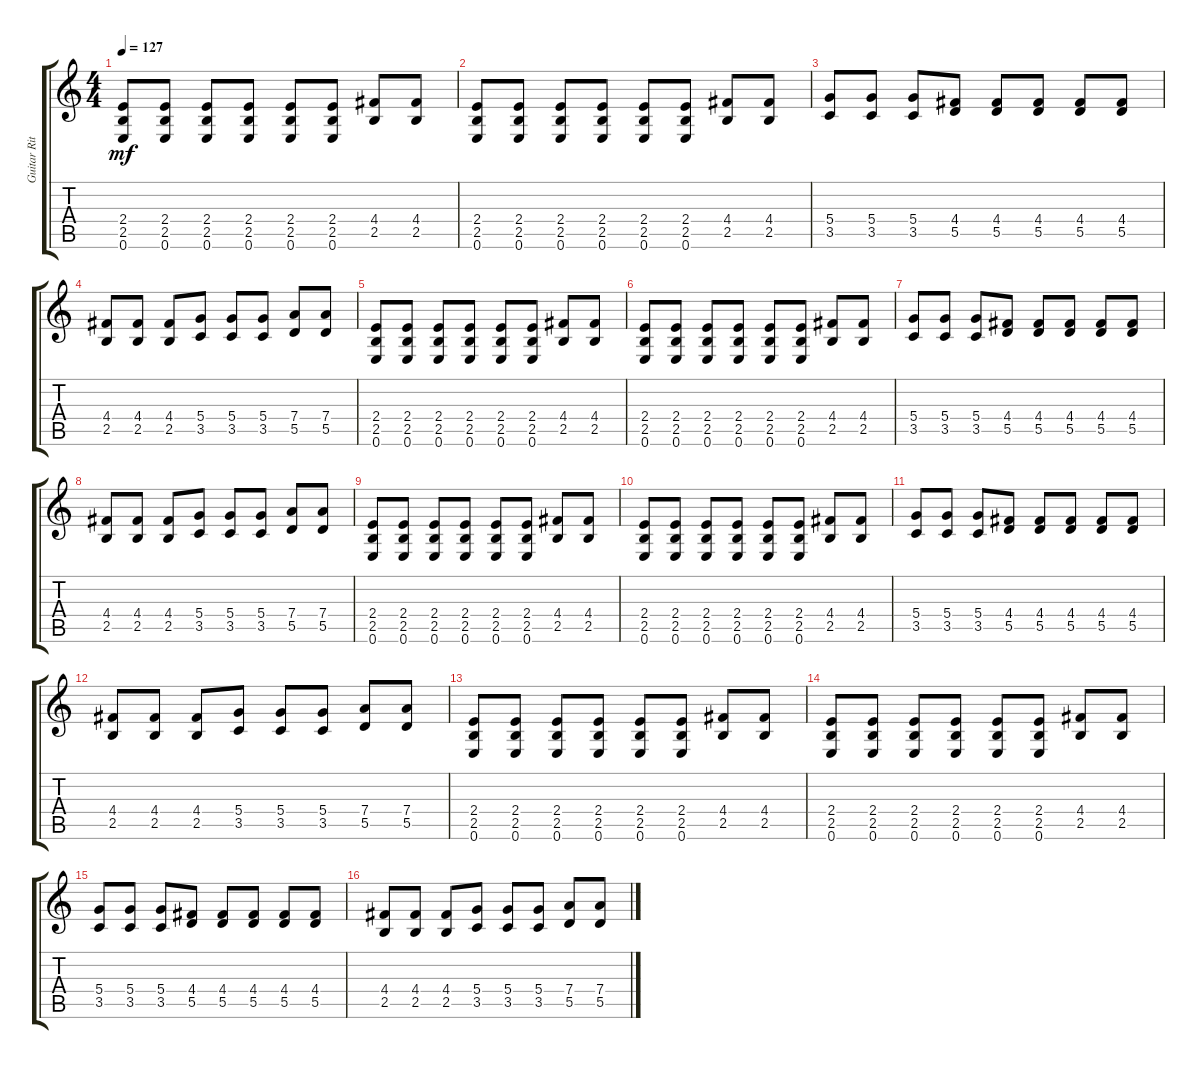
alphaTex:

\track ("Guitar Rithym" "Guitar Rit") {instrument distortionguitar}
\staff {score tabs}
\tuning (E4 B3 G3 D3 A2 E2) {hide}
\ts (4 4)
\tempo 127
\clef g2
\ks c
(2.4 2.5 0.6).8{dy mf} (2.4 2.5 0.6).8 (2.4 2.5 0.6).8 (2.4 2.5 0.6).8 (2.4 2.5 0.6).8 (2.4 2.5 0.6).8 (4.4 2.5).8 (4.4 2.5).8 |
(2.4 2.5 0.6).8 (2.4 2.5 0.6).8 (2.4 2.5 0.6).8 (2.4 2.5 0.6).8 (2.4 2.5 0.6).8 (2.4 2.5 0.6).8 (4.4 2.5).8 (4.4 2.5).8 |
(5.4 3.5).8 (5.4 3.5).8 (5.4 3.5).8 (4.4 5.5).8 (4.4 5.5).8 (4.4 5.5).8 (4.4 5.5).8 (4.4 5.5).8 |
(4.4 2.5).8 (4.4 2.5).8 (4.4 2.5).8 (5.4 3.5).8 (5.4 3.5).8 (5.4 3.5).8 (7.4 5.5).8 (7.4 5.5).8 |
(2.4 2.5 0.6).8 (2.4 2.5 0.6).8 (2.4 2.5 0.6).8 (2.4 2.5 0.6).8 (2.4 2.5 0.6).8 (2.4 2.5 0.6).8 (4.4 2.5).8 (4.4 2.5).8 |
(2.4 2.5 0.6).8 (2.4 2.5 0.6).8 (2.4 2.5 0.6).8 (2.4 2.5 0.6).8 (2.4 2.5 0.6).8 (2.4 2.5 0.6).8 (4.4 2.5).8 (4.4 2.5).8 |
(5.4 3.5).8 (5.4 3.5).8 (5.4 3.5).8 (4.4 5.5).8 (4.4 5.5).8 (4.4 5.5).8 (4.4 5.5).8 (4.4 5.5).8 |
(4.4 2.5).8 (4.4 2.5).8 (4.4 2.5).8 (5.4 3.5).8 (5.4 3.5).8 (5.4 3.5).8 (7.4 5.5).8 (7.4 5.5).8 |
(2.4 2.5 0.6).8 (2.4 2.5 0.6).8 (2.4 2.5 0.6).8 (2.4 2.5 0.6).8 (2.4 2.5 0.6).8 (2.4 2.5 0.6).8 (4.4 2.5).8 (4.4 2.5).8 |
(2.4 2.5 0.6).8 (2.4 2.5 0.6).8 (2.4 2.5 0.6).8 (2.4 2.5 0.6).8 (2.4 2.5 0.6).8 (2.4 2.5 0.6).8 (4.4 2.5).8 (4.4 2.5).8 |
(5.4 3.5).8 (5.4 3.5).8 (5.4 3.5).8 (4.4 5.5).8 (4.4 5.5).8 (4.4 5.5).8 (4.4 5.5).8 (4.4 5.5).8 |
(4.4 2.5).8 (4.4 2.5).8 (4.4 2.5).8 (5.4 3.5).8 (5.4 3.5).8 (5.4 3.5).8 (7.4 5.5).8 (7.4 5.5).8 |
(2.4 2.5 0.6).8 (2.4 2.5 0.6).8 (2.4 2.5 0.6).8 (2.4 2.5 0.6).8 (2.4 2.5 0.6).8 (2.4 2.5 0.6).8 (4.4 2.5).8 (4.4 2.5).8 |
(2.4 2.5 0.6).8 (2.4 2.5 0.6).8 (2.4 2.5 0.6).8 (2.4 2.5 0.6).8 (2.4 2.5 0.6).8 (2.4 2.5 0.6).8 (4.4 2.5).8 (4.4 2.5).8 |
(5.4 3.5).8 (5.4 3.5).8 (5.4 3.5).8 (4.4 5.5).8 (4.4 5.5).8 (4.4 5.5).8 (4.4 5.5).8 (4.4 5.5).8 |
(4.4 2.5).8 (4.4 2.5).8 (4.4 2.5).8 (5.4 3.5).8 (5.4 3.5).8 (5.4 3.5).8 (7.4 5.5).8 (7.4 5.5).8
